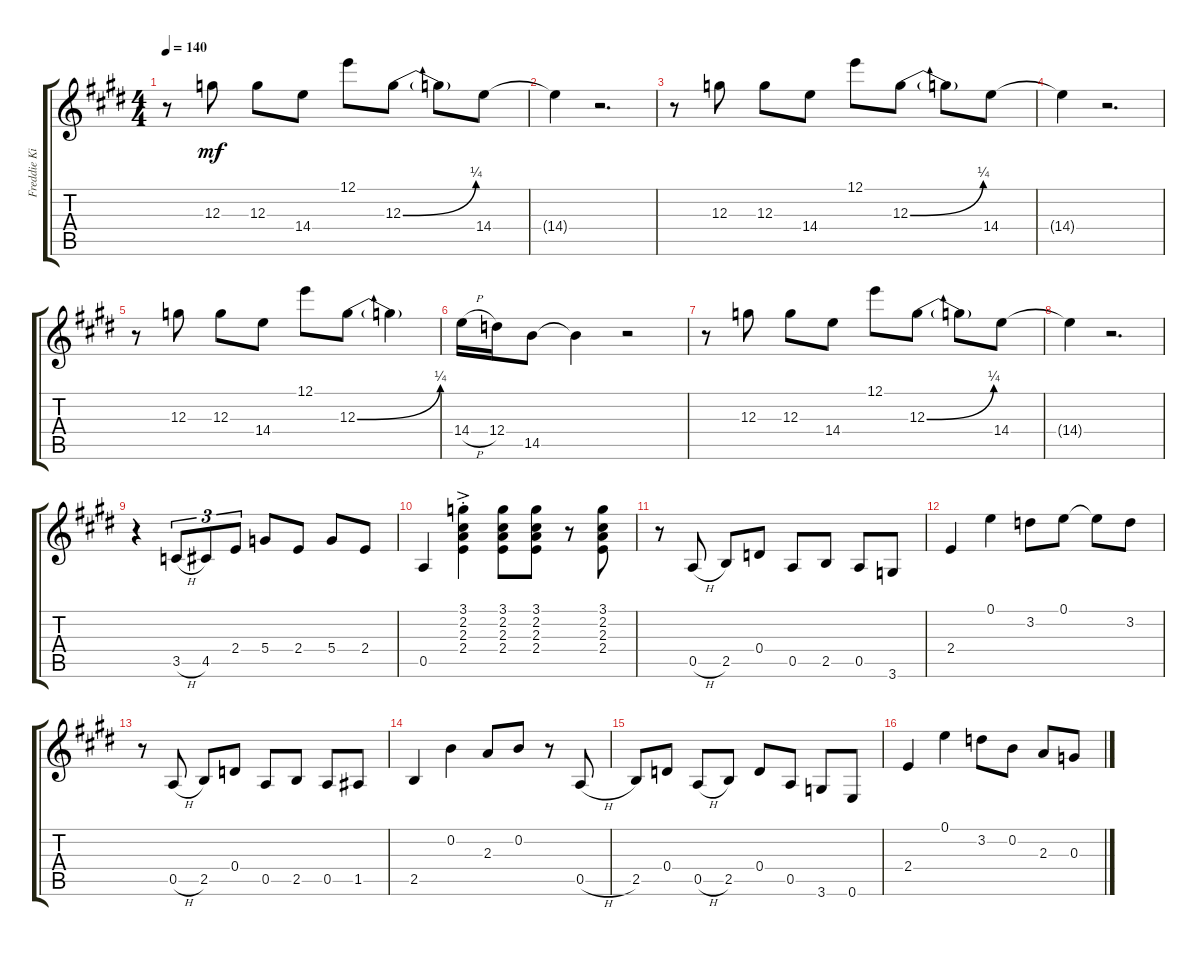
\track ("Freddie King's Lead" "Freddie Ki") {instrument electricguitarclean}
\staff {score tabs}
\tuning (E4 B3 G3 D3 A2 E2) {hide}
\ts (4 4)
\tempo 140
\clef g2
\ks e
r.8{dy mf} 12.3.8 12.3.8 14.4.8 12.1.8 12.3{be (bend 0 0 60 1)}.8 12.3{t}.8 14.4.8 |
14.4{t}.4 r.2{d} |
r.8 12.3.8 12.3.8 14.4.8 12.1.8 12.3{be (bend 0 0 60 1)}.8 12.3{t}.8 14.4.8 |
14.4{t}.4 r.2{d} |
r.8 12.3.8 12.3.8 14.4.8 12.1.8 12.3{be (bend 0 0 60 1)}.8 12.3{t}.4 |
14.4{h}.16 12.4.16 14.5.8 14.5{t}.4 r.2 |
r.8 12.3.8 12.3.8 14.4.8 12.1.8 12.3{be (bend 0 0 60 1)}.8 12.3{t}.8 14.4.8 |
14.4{t}.4 r.2{d} |
r.4 3.5{h}.8{tu (3 2)} 4.5.8{tu (3 2)} 2.4.8{tu (3 2)} 5.4.8 2.4.8 5.4.8 2.4.8 |
0.5.4 (3.1{ac st} 2.2{ac st} 2.3{ac st} 2.4{ac st}).4 (3.1 2.2 2.3 2.4).8 (3.1 2.2 2.3 2.4).8 r.8 (3.1 2.2 2.3 2.4).8 |
r.8 0.5{h}.8 2.5.8 0.4.8 0.5.8 2.5.8 0.5.8 3.6.8 |
2.4.4 0.1.4 3.2.8 0.1.8 0.1{t}.8 3.2.8 |
r.8 0.5{h}.8 2.5.8 0.4.8 0.5.8 2.5.8 0.5.8 1.5.8 |
2.5.4 0.2.4 2.3.8 0.2.8 r.8 0.5{h}.8 |
2.5.8 0.4.8 0.5{h}.8 2.5.8 0.4.8 0.5.8 3.6.8 0.6.8 |
2.4.4 0.1.4 3.2.8 0.2.8 2.3.8 0.3.8
